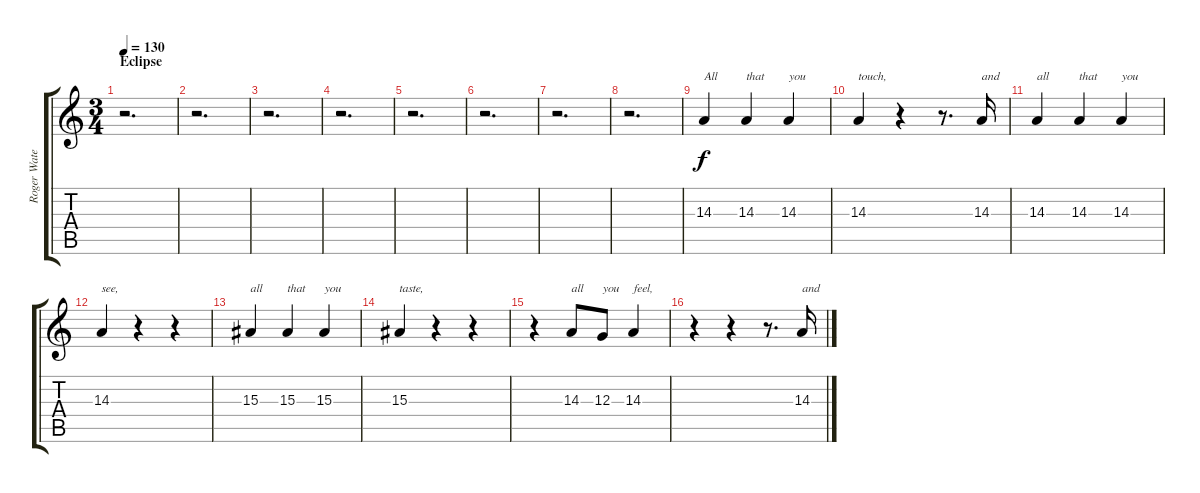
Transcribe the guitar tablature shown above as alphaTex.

\track ("Roger Waters and vocals" "Roger Wate") {instrument tenorsax}
\staff {score tabs}
\tuning (E4 B3 G3 D3 A2 E2) {hide}
\ts (3 4)
\section ("" "Eclipse")
\tempo 130
\clef g2
\ks c
r.2{d dy mf} |
r.2{d} |
r.2{d} |
r.2{d} |
r.2{d} |
r.2{d} |
r.2{d} |
r.2{d} |
14.3.4{txt "All" dy f volume 13} 14.3.4{txt "that"} 14.3.4{txt "you"} |
14.3.4{txt "touch,"} r.4 r.8{d} 14.3.16{txt "and"} |
14.3.4{txt "all"} 14.3.4{txt "that"} 14.3.4{txt "you"} |
14.3.4{txt "see,"} r.4 r.4 |
15.3.4{txt "all"} 15.3.4{txt "that"} 15.3.4{txt "you"} |
15.3.4{txt "taste,"} r.4 r.4 |
r.4 14.3.8{txt "all"} 12.3.8{txt "you"} 14.3.4{txt "feel,"} |
r.4 r.4 r.8{d} 14.3.16{txt "and"}
